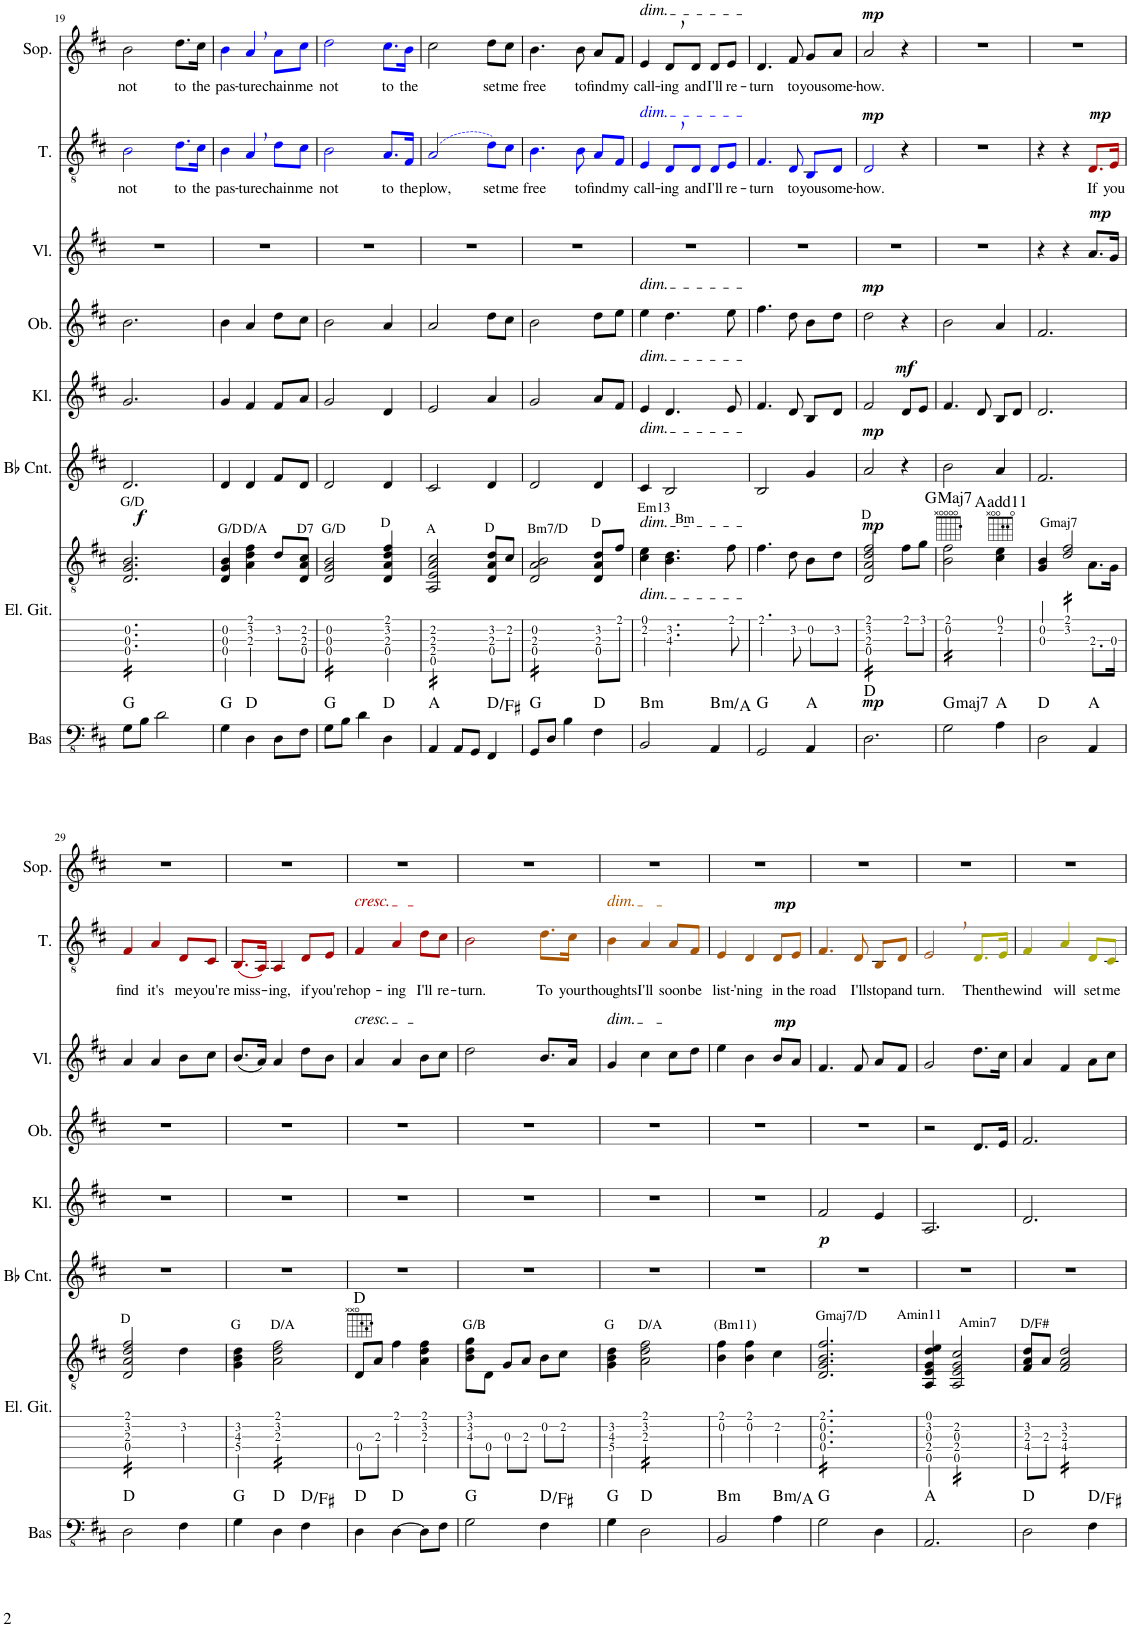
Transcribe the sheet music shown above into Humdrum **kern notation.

**kern	**dynam	**harte	**kern	**kern	**dynam	**harte	**kern	**dynam	**kern	**dynam	**kern	**dynam	**kern	**dynam	**kern	**text	**dynam	**kern	**text	**dynam
*part8	*part8	*part8	*part7	*part7	*part7	*part7	*part6	*part6	*part5	*part5	*part4	*part4	*part3	*part3	*part2	*part2	*part2	*part1	*part1	*part1
*staff9	*staff9	*	*staff8	*staff7	*staff7/8	*	*staff6	*staff6	*staff5	*staff5	*staff4	*staff4	*staff3	*staff3	*staff2	*staff2	*staff2	*staff1	*staff1	*staff1
*I"Bas	*	*	*I"Elektrische gitaar	*	*	*	*I"Cornet in Bb	*	*I"Klarinet	*	*I"Hobo	*	*I"Viool	*	*I"Tenor	*	*	*I"Sopraan	*	*
*I'Bas	*	*	*I'El. Git.	*	*	*	*	*	*I'Kl.	*	*	*	*I'Vl.	*	*I'T.	*	*	*I'Sop.	*	*
!!LO:PB:g=z
*clefFv4	*	*	*	*clefGv2	*	*	*clefG2	*	*clefG2	*	*clefG2	*	*clefG2	*	*clefGv2	*	*	*clefG2	*	*
*	*	*	*	*	*	*	*ITrd1c2	*	*ITrd1c2	*	*	*	*	*	*	*	*	*	*	*
*k[f#c#]	*	*	*k[f#c#]	*k[f#c#]	*	*	*k[f#c#]	*	*k[f#c#]	*	*k[f#c#]	*	*k[f#c#]	*	*k[f#c#]	*	*	*k[f#c#]	*	*
*M3/4	*	*	*M3/4	*M3/4	*	*	*M3/4	*	*M3/4	*	*M3/4	*	*M3/4	*	*M3/4	*	*	*M3/4	*	*
=19	=19	=19	=19	=19	=19	=19	=19	=19	=19	=19	=19	=19	=19	=19	=19	=19	=19	=19	=19	=19
!	!	!	!	!LO:TX:a:t=G/D	!	!	!	!	!	!	!	!	!	!	!	!	!	!	!	!
!	!	!	!	!	!LO:DY:a	!	!	!	!	!	!	!	!	!	!	!LO:LY:b	!	!	!LO:LY:b	!
8GG\L	.	G:maj	2.D\ 2.G\ 2.B\	2.D/ 2.G/ 2.B/	f	.	2.d/	.	2.g/	.	2.b\	.	2.r	.	2Bi\	not	.	2b\	not	.
8BB\J	.	.	.	.	.	.	.	.	.	.	.	.	.	.	.	.	.	.	.	.
2D\	.	.	.	.	.	.	.	.	.	.	.	.	.	.	.	.	.	.	.	.
!	!	!	!	!	!	!	!	!	!	!	!	!	!	!	!	!LO:LY:b	!	!	!LO:LY:b	!
.	.	.	.	.	.	.	.	.	.	.	.	.	.	.	8.di\L	to	.	8.dd\L	to	.
!	!	!	!	!	!	!	!	!	!	!	!	!	!	!	!	!LO:LY:b	!	!	!LO:LY:b	!
.	.	.	.	.	.	.	.	.	.	.	.	.	.	.	16c#i\Jk	the	.	16cc#\Jk	the	.
=20	=20	=20	=20	=20	=20	=20	=20	=20	=20	=20	=20	=20	=20	=20	=20	=20	=20	=20	=20	=20
!	!	!	!	!LO:TX:a:t=G/D	!	!	!	!	!	!	!	!	!	!	!	!	!	!	!	!
!	!	!	!	!	!	!	!	!	!	!	!	!	!	!	!	!LO:LY:b	!	!	!LO:LY:b	!
4GG\	.	G:maj	4D\ 4G\ 4B\	4D/ 4G/ 4B/	.	.	4d/	.	4g/	.	4b\	.	2.r	.	4Bi\	pas-	.	4bi\	pas-	.
!	!	!	!	!LO:TX:a:t=D/A	!	!	!	!	!	!	!	!	!	!	!	!	!	!	!	!
!	!	!	!	!	!	!	!	!	!	!	!	!	!	!	!	!LO:LY:b	!	!	!LO:LY:b	!
4DD\	.	D:maj	4A\ 4d\ 4f#\	4A\ 4d\ 4f#\	.	.	4d/	.	4f#/	.	4a/	.	.	.	4A,i/	-ture	.	4a,i/	-ture	.
!	!	!	!	!	!	!	!	!	!	!	!	!	!	!	!	!LO:LY:b	!	!	!LO:LY:b	!
8DD\L	.	.	8d\L	8d/L	.	.	8f#/L	.	8f#/L	.	8dd\L	.	.	.	8di\L	chain	.	8ai\L	chain	.
!	!	!	!	!LO:TX:a:t=D7	!	!	!	!	!	!	!	!	!	!	!	!	!	!	!	!
!	!	!	!	!	!	!	!	!	!	!	!	!	!	!	!	!LO:LY:b	!	!	!LO:LY:b	!
8FF#\J	.	.	8D\ 8A\ 8c#\J	8D/ 8A/ 8c#/J	.	.	8d/J	.	8a/J	.	8cc#\J	.	.	.	8c#i\J	me	.	8cc#i\J	me	.
=21	=21	=21	=21	=21	=21	=21	=21	=21	=21	=21	=21	=21	=21	=21	=21	=21	=21	=21	=21	=21
!	!	!	!	!LO:TX:a:t=G/D	!	!	!	!	!	!	!	!	!	!	!	!	!	!	!	!
!	!	!	!	!	!	!	!	!	!	!	!	!	!	!	!	!LO:LY:b	!	!	!LO:LY:b	!
8GG\L	.	G:maj	2D\ 2G\ 2B\	2D/ 2G/ 2B/	.	.	2d/	.	2g/	.	2b\	.	2.r	.	2Bi\	not	.	2ddi\	not	.
8BB\J	.	.	.	.	.	.	.	.	.	.	.	.	.	.	.	.	.	.	.	.
4D\	.	.	.	.	.	.	.	.	.	.	.	.	.	.	.	.	.	.	.	.
!	!	!	!	!LO:TX:a:t=D	!	!	!	!	!	!	!	!	!	!	!	!	!	!	!	!
!	!	!	!	!	!	!	!	!	!	!	!	!	!	!	!	!LO:LY:b	!	!	!LO:LY:b	!
4DD\	.	D:maj	4D\ 4A\ 4d\ 4f#\	4D/ 4A/ 4d/ 4f#/	.	.	4d/	.	4d/	.	4a/	.	.	.	8.Ai/L	to	.	8.cc#i\L	to	.
!	!	!	!	!	!	!	!	!	!	!	!	!	!	!	!	!LO:LY:b	!	!	!LO:LY:b	!
.	.	.	.	.	.	.	.	.	.	.	.	.	.	.	16F#i/Jk	the	.	16bi\Jk	the	.
=22	=22	=22	=22	=22	=22	=22	=22	=22	=22	=22	=22	=22	=22	=22	=22	=22	=22	=22	=22	=22
!	!	!	!	!LO:TX:a:t=A	!	!	!	!	!	!	!	!	!	!	!	!	!	!	!	!
!	!	!	!	!	!	!	!	!	!	!	!	!	!	!	!	!LO:LY:b	!	!	!	!
4AAA/	.	A:maj	2AA\ 2E\ 2A\ 2c#\	2AA/ 2E/ 2A/ 2c#/	.	.	2c#/	.	2e/	.	2a/	.	2.r	.	(2Ai/	plow,	.	2cc#\	.	.
8AAA/L	.	.	.	.	.	.	.	.	.	.	.	.	.	.	.	.	.	.	.	.
8GGG/J	.	.	.	.	.	.	.	.	.	.	.	.	.	.	.	.	.	.	.	.
!	!	!	!	!LO:TX:a:t=D	!	!	!	!	!	!	!	!	!	!	!	!	!	!	!	!
!	!	!	!	!	!	!	!	!	!	!	!	!	!	!	!	!LO:LY:b	!	!	!LO:LY:b	!
4FFF#/	.	D:maj/3	8D\ 8A\ 8d\L	8D/ 8A/ 8d/L	.	.	4d/	.	4a/	.	8dd\L	.	.	.	8di\L)	set	.	8dd\L	set	.
!	!	!	!	!	!	!	!	!	!	!	!	!	!	!	!	!LO:LY:b	!	!	!LO:LY:b	!
.	.	.	8c#\J	8c#/J	.	.	.	.	.	.	8cc#\J	.	.	.	8c#i\J	me	.	8cc#\J	me	.
=23	=23	=23	=23	=23	=23	=23	=23	=23	=23	=23	=23	=23	=23	=23	=23	=23	=23	=23	=23	=23
!	!	!	!	!LO:TX:a:t=Bm7/D	!	!	!	!	!	!	!	!	!	!	!	!	!	!	!	!
!	!	!	!	!	!	!	!	!	!	!	!	!	!	!	!	!LO:LY:b	!	!	!LO:LY:b	!
8GGG/L	.	G:maj	2D\ 2A\ 2B\	2D/ 2A/ 2B/	.	.	2d/	.	2g/	.	2b\	.	2.r	.	4.Bi\	free	.	4.b\	free	.
8DD/J	.	.	.	.	.	.	.	.	.	.	.	.	.	.	.	.	.	.	.	.
4BB\	.	.	.	.	.	.	.	.	.	.	.	.	.	.	.	.	.	.	.	.
!	!	!	!	!	!	!	!	!	!	!	!	!	!	!	!	!LO:LY:b	!	!	!LO:LY:b	!
.	.	.	.	.	.	.	.	.	.	.	.	.	.	.	8Bi\	to	.	8b\	to	.
!	!	!	!	!LO:TX:a:t=D	!	!	!	!	!	!	!	!	!	!	!	!	!	!	!	!
!	!	!	!	!	!	!	!	!	!	!	!	!	!	!	!	!LO:LY:b	!	!	!LO:LY:b	!
4FF#\	.	D:maj	8D\ 8A\ 8d\L	8D/ 8A/ 8d/L	.	.	4d/	.	8a/L	.	8dd\L	.	.	.	8Ai/L	find	.	8a/L	find	.
!	!	!	!	!	!	!	!	!	!	!	!	!	!	!	!	!LO:LY:b	!	!	!LO:LY:b	!
.	.	.	8f#\J	8f#/J	.	.	.	.	8f#/J	.	8ee\J	.	.	.	8F#i/J	my	.	8f#/J	my	.
=24	=24	=24	=24	=24	=24	=24	=24	=24	=24	=24	=24	=24	=24	=24	=24	=24	=24	=24	=24	=24
!	!	!	!	!	!	!	!	!	!	!	!	!	!	!	!	!	!	!LO:TX:a:i:t=dim.	!	!
!	!	!	!	!	!	!	!	!	!	!	!	!	!	!	!LO:TX:a:i:color=#0000FF:t=dim.	!	!	!	!	!
!	!	!	!	!	!	!	!	!	!	!	!LO:TX:a:i:t=dim.	!	!	!	!	!	!	!	!	!
!	!	!	!	!	!	!	!	!	!LO:TX:a:i:t=dim.	!	!	!	!	!	!	!	!	!	!	!
!	!	!	!	!	!	!	!LO:TX:a:i:t=dim.	!	!	!	!	!	!	!	!	!	!	!	!	!
!	!	!	!	!LO:TX:a:t=Em13	!	!	!	!	!	!	!	!	!	!	!	!	!	!	!	!
!	!	!	!	!LO:TX:a:i:t=dim.	!	!	!	!	!	!	!	!	!	!	!	!	!	!	!	!
!	!	!	!LO:TX:a:i:t=dim.	!	!	!	!	!	!	!	!	!	!	!	!	!	!	!	!	!
!	!	!LO:H:kt=m	!	!	!	!	!	!	!	!	!	!	!	!	!	!LO:LY:b	!	!	!LO:LY:b	!
2BBB/	.	B:min	4c#\ 4e\	4c#\ 4e\	.	.	4c#/	.	4e/	.	4ee\	.	2.r	.	4Ei/	call-	.	4e/	call-	.
!	!	!	!	!LO:TX:a:t=Bm	!	!	!	!	!	!	!	!	!	!	!	!	!	!	!	!
!	!	!	!	!	!	!	!	!	!	!	!	!	!	!	!	!LO:LY:b	!	!	!LO:LY:b	!
.	.	.	4.B\ 4.d\	4.B\ 4.d\	.	.	2B/	.	4.d/	.	4.dd\	.	.	.	8D,i/L	-ing	.	8d,/L	-ing	.
!	!	!	!	!	!	!	!	!	!	!	!	!	!	!	!	!LO:LY:b	!	!	!LO:LY:b	!
.	.	.	.	.	.	.	.	.	.	.	.	.	.	.	8Di/J	and	.	8d/J	and	.
!	!	!LO:H:kt=m	!	!	!	!	!	!	!	!	!	!	!	!	!	!LO:LY:b	!	!	!LO:LY:b	!
4AAA/	.	B:min/b7	.	.	.	.	.	.	.	.	.	.	.	.	8Di/L	I'll	.	8d/L	I'll	.
!	!	!	!	!	!	!	!	!	!	!	!	!	!	!	!	!LO:LY:b	!	!	!LO:LY:b	!
.	.	.	8f#\	8f#\	.	.	.	.	8e/	.	8ee\	.	.	.	8Ei/J	re-	.	8e/J	re-	.
=25	=25	=25	=25	=25	=25	=25	=25	=25	=25	=25	=25	=25	=25	=25	=25	=25	=25	=25	=25	=25
!	!	!	!	!	!	!	!	!	!	!	!	!	!	!	!	!LO:LY:b	!	!	!LO:LY:b	!
2GGG/	.	G:maj	4.f#\	4.f#\	.	.	2B/	.	4.f#/	.	4.ff#\	.	2.r	.	4.F#i/	-turn	.	4.d/	-turn	.
!	!	!	!	!	!	!	!	!	!	!	!	!	!	!	!	!LO:LY:b	!	!	!LO:LY:b	!
.	.	.	8d\	8d\	.	.	.	.	8d/	.	8dd\	.	.	.	8Di/	to	.	8f#/	to	.
!	!	!	!	!	!	!	!	!	!	!	!	!	!	!	!	!LO:LY:b	!	!	!LO:LY:b	!
4AAA/	.	A:maj	8B\L	8B\L	.	.	4g/	.	8B/L	.	8b\L	.	.	.	8BBi/L	you	.	8g/L	you	.
!	!	!	!	!	!	!	!	!	!	!	!	!	!	!	!	!LO:LY:b	!	!	!LO:LY:b	!
.	.	.	8d\J	8d\J	.	.	.	.	8d/J	.	8dd\J	.	.	.	8Di/J	some-	.	8a/J	some-	.
=26	=26	=26	=26	=26	=26	=26	=26	=26	=26	=26	=26	=26	=26	=26	=26	=26	=26	=26	=26	=26
!	!	!	!	!LO:TX:a:t=D	!	!	!	!	!	!	!	!	!	!	!	!	!	!	!	!
!	!LO:DY:a	!	!	!	!LO:DY:a	!	!	!LO:DY:a	!	!	!	!LO:DY:a	!	!	!	!LO:LY:b	!LO:DY:a	!	!LO:LY:b	!LO:DY:a
2.DD\	mp	D:maj	2D\ 2A\ 2d\ 2f#\	2D/ 2A/ 2d/ 2f#/	mp	.	2a/	mp	2f#/	.	2dd\	mp	2.r	.	2Di/	-how.	mp	2a/	-how.	mp
!	!	!	!	!	!	!	!	!	!	!LO:DY:a	!	!	!	!	!	!	!	!	!	!
.	.	.	8f#\L	8f#\L	.	.	4r	.	8d/L	mf	4r	.	.	.	4r	.	.	4r	.	.
.	.	.	8g\J	8g\J	.	.	.	.	8e/J	.	.	.	.	.	.	.	.	.	.	.
=27	=27	=27	=27	=27	=27	=27	=27	=27	=27	=27	=27	=27	=27	=27	=27	=27	=27	=27	=27	=27
!	!	!LO:H:kt=maj7	!	!	!	!LO:H:kt=Maj7	!	!	!	!	!	!	!	!	!	!	!	!	!	!
2GG\	.	G:maj7	2B\ 2f#\	2B\ 2f#\	.	G:maj7	2b\	.	4.f#/	.	2b\	.	2.r	.	2.r	.	.	2.r	.	.
.	.	.	.	.	.	.	.	.	8d/	.	.	.	.	.	.	.	.	.	.	.
4AA\	.	A:maj	4c#\ 4e\	4c#\ 4e\	.	A:maj(11)	4a/	.	8B/L	.	4a/	.	.	.	.	.	.	.	.	.
.	.	.	.	.	.	.	.	.	8d/J	.	.	.	.	.	.	.	.	.	.	.
=28	=28	=28	=28	=28	=28	=28	=28	=28	=28	=28	=28	=28	=28	=28	=28	=28	=28	=28	=28	=28
*	*	*	*^	*^	*	*	*	*	*	*	*	*	*	*	*	*	*	*	*	*
!	!	!	!	!	!LO:TX:a:t=Gmaj7	!	!	!	!	!	!	!	!	!	!	!	!	!	!	!	!	!
2DD\	.	D:maj	4G/ 4B/	2ryy	4G/ 4B/	2ryy	.	.	2.f#/	.	2.d/	.	2.f#/	.	4r	.	4r	.	.	2.r	.	.
.	.	.	2d/ 2f#/	.	2d/ 2f#/	.	.	.	.	.	.	.	.	.	4r	.	4r	.	.	.	.	.
!	!	!	!	!	!	!	!	!	!	!	!	!	!	!	!	!LO:DY:a	!	!LO:LY:b	!LO:DY:a	!	!	!
4AAA/	.	A:maj	.	8.A\L	.	8.A\L	.	.	.	.	.	.	.	.	8.a/L	mp	8.Dj/L	If	mp	.	.	.
!	!	!	!	!	!	!	!	!	!	!	!	!	!	!	!	!	!	!LO:LY:b	!	!	!	!
.	.	.	.	16G\Jk	.	16G\Jk	.	.	.	.	.	.	.	.	16g/Jk	.	16Ej/Jk	you	.	.	.	.
!!LO:LB:g=z
=29	=29	=29	=29	=29	=29	=29	=29	=29	=29	=29	=29	=29	=29	=29	=29	=29	=29	=29	=29	=29	=29	=29
!	!	!	!	!	!LO:TX:a:t=D	!	!	!	!	!	!	!	!	!	!	!	!	!	!	!	!	!
!	!	!	!	!	!	!	!	!	!	!	!	!	!	!	!	!	!	!LO:LY:b	!	!	!	!
*	*	*	*v	*v	*	*	*	*	*	*	*	*	*	*	*	*	*	*	*	*	*	*
*	*	*	*	*v	*v	*	*	*	*	*	*	*	*	*	*	*	*	*	*	*	*
2DD\	.	D:maj	2D\ 2A\ 2d\ 2f#\	2D/ 2A/ 2d/ 2f#/	.	.	2.r	.	2.r	.	2.r	.	4a/	.	4F#j/	find	.	2.r	.	.
!	!	!	!	!	!	!	!	!	!	!	!	!	!	!	!	!LO:LY:b	!	!	!	!
.	.	.	.	.	.	.	.	.	.	.	.	.	4a/	.	4Aj/	it's	.	.	.	.
!	!	!	!	!	!	!	!	!	!	!	!	!	!	!	!	!LO:LY:b	!	!	!	!
4FF#\	.	.	4d\	4d\	.	.	.	.	.	.	.	.	8b\L	.	8Dj/L	me	.	.	.	.
!	!	!	!	!	!	!	!	!	!	!	!	!	!	!	!	!LO:LY:b	!	!	!	!
.	.	.	.	.	.	.	.	.	.	.	.	.	8cc#\J	.	8C#j/J	you're	.	.	.	.
=30	=30	=30	=30	=30	=30	=30	=30	=30	=30	=30	=30	=30	=30	=30	=30	=30	=30	=30	=30	=30
!	!	!	!	!LO:TX:a:t=G	!	!	!	!	!	!	!	!	!	!	!	!	!	!	!	!
!	!	!	!	!	!	!	!	!	!	!	!	!	!	!	!	!LO:LY:b	!	!	!	!
4GG\	.	G:maj	4G\ 4B\ 4d\	4G\ 4B\ 4d\	.	.	2.r	.	2.r	.	2.r	.	(8.b/L	.	(8.BBj/L	miss-	.	2.r	.	.
.	.	.	.	.	.	.	.	.	.	.	.	.	16a/Jk)	.	16AAj/Jk)	.	.	.	.	.
!	!	!	!	!LO:TX:a:t=D/A	!	!	!	!	!	!	!	!	!	!	!	!	!	!	!	!
!	!	!	!	!	!	!	!	!	!	!	!	!	!	!	!	!LO:LY:b	!	!	!	!
4DD\	.	D:maj	2A\ 2d\ 2f#\	2A\ 2d\ 2f#\	.	.	.	.	.	.	.	.	4a/	.	4AAj/	-ing,	.	.	.	.
!	!	!	!	!	!	!	!	!	!	!	!	!	!	!	!	!LO:LY:b	!	!	!	!
4FF#\	.	D:maj/3	.	.	.	.	.	.	.	.	.	.	8dd\L	.	8Dj/L	if	.	.	.	.
!	!	!	!	!	!	!	!	!	!	!	!	!	!	!	!	!LO:LY:b	!	!	!	!
.	.	.	.	.	.	.	.	.	.	.	.	.	8b\J	.	8Ej/J	you're	.	.	.	.
=31	=31	=31	=31	=31	=31	=31	=31	=31	=31	=31	=31	=31	=31	=31	=31	=31	=31	=31	=31	=31
!	!	!	!	!	!	!	!	!	!	!	!	!	!	!	!LO:TX:a:i:color=#AA0000:t=cresc.	!	!	!	!	!
!	!	!	!	!	!	!	!	!	!	!	!	!	!LO:TX:a:i:t=cresc.	!	!	!	!	!	!	!
!	!	!	!	!	!	!	!	!	!	!	!	!	!	!	!	!LO:LY:b	!	!	!	!
4DD\	.	D:maj	8D\L	8D/L	.	D:maj	2.r	.	2.r	.	2.r	.	4a/	.	4F#j/	hop-	.	2.r	.	.
.	.	.	8A\J	8A/J	.	.	.	.	.	.	.	.	.	.	.	.	.	.	.	.
!	!	!	!	!	!	!	!	!	!	!	!	!	!	!	!	!LO:LY:b	!	!	!	!
[4DD\	.	D:maj	4f#\	4f#\	.	.	.	.	.	.	.	.	4a/	.	4Aj/	-ing	.	.	.	.
!	!	!	!	!	!	!	!	!	!	!	!	!	!	!	!	!LO:LY:b	!	!	!	!
8DD\L]	.	.	4A\ 4d\ 4f#\	4A\ 4d\ 4f#\	.	.	.	.	.	.	.	.	8b\L	.	8dj\L	I'll	.	.	.	.
!	!	!	!	!	!	!	!	!	!	!	!	!	!	!	!	!LO:LY:b	!	!	!	!
8FF#\J	.	.	.	.	.	.	.	.	.	.	.	.	8cc#\J	.	8c#j\J	re-	.	.	.	.
=32	=32	=32	=32	=32	=32	=32	=32	=32	=32	=32	=32	=32	=32	=32	=32	=32	=32	=32	=32	=32
!	!	!	!	!LO:TX:a:t=G/B	!	!	!	!	!	!	!	!	!	!	!	!	!	!	!	!
!	!	!	!	!	!	!	!	!	!	!	!	!	!	!	!	!LO:LY:b	!	!	!	!
2GG\	.	G:maj	8B\ 8d\ 8g\L	8B\ 8d\ 8g\L	.	.	2.r	.	2.r	.	2.r	.	2dd\	.	2Bj\	-turn.	.	2.r	.	.
.	.	.	8D\J	8D\J	.	.	.	.	.	.	.	.	.	.	.	.	.	.	.	.
.	.	.	8G\L	8G/L	.	.	.	.	.	.	.	.	.	.	.	.	.	.	.	.
.	.	.	8A\J	8A/J	.	.	.	.	.	.	.	.	.	.	.	.	.	.	.	.
!	!	!	!	!	!	!	!	!	!	!	!	!	!	!	!	!LO:LY:b	!	!	!	!
4FF#\	.	D:maj/3	8B\L	8B\L	.	.	.	.	.	.	.	.	8.b/L	.	8.dZ\L	To	.	.	.	.
.	.	.	8c#\J	8c#\J	.	.	.	.	.	.	.	.	.	.	.	.	.	.	.	.
!	!	!	!	!	!	!	!	!	!	!	!	!	!	!	!	!LO:LY:b	!	!	!	!
.	.	.	.	.	.	.	.	.	.	.	.	.	16a/Jk	.	16c#Z\Jk	your	.	.	.	.
=33	=33	=33	=33	=33	=33	=33	=33	=33	=33	=33	=33	=33	=33	=33	=33	=33	=33	=33	=33	=33
!	!	!	!	!	!	!	!	!	!	!	!	!	!	!	!LO:TX:a:i:color=#AA5500:t=dim.	!	!	!	!	!
!	!	!	!	!	!	!	!	!	!	!	!	!	!LO:TX:a:i:t=dim.	!	!	!	!	!	!	!
!	!	!	!	!LO:TX:a:t=G	!	!	!	!	!	!	!	!	!	!	!	!	!	!	!	!
!	!	!	!	!	!	!	!	!	!	!	!	!	!	!	!	!LO:LY:b	!	!	!	!
4GG\	.	G:maj	4G\ 4B\ 4d\	4G\ 4B\ 4d\	.	.	2.r	.	2.r	.	2.r	.	4g/	.	4BZ\	thoughts	.	2.r	.	.
!	!	!	!	!LO:TX:a:t=D/A	!	!	!	!	!	!	!	!	!	!	!	!	!	!	!	!
!	!	!	!	!	!	!	!	!	!	!	!	!	!	!	!	!LO:LY:b	!	!	!	!
2DD\	.	D:maj	2A\ 2d\ 2f#\	2A\ 2d\ 2f#\	.	.	.	.	.	.	.	.	4cc#\	.	4AZ/	I'll	.	.	.	.
!	!	!	!	!	!	!	!	!	!	!	!	!	!	!	!	!LO:LY:b	!	!	!	!
.	.	.	.	.	.	.	.	.	.	.	.	.	8cc#\L	.	8AZ/L	soon	.	.	.	.
!	!	!	!	!	!	!	!	!	!	!	!	!	!	!	!	!LO:LY:b	!	!	!	!
.	.	.	.	.	.	.	.	.	.	.	.	.	8dd\J	.	8F#Z/J	be	.	.	.	.
=34	=34	=34	=34	=34	=34	=34	=34	=34	=34	=34	=34	=34	=34	=34	=34	=34	=34	=34	=34	=34
!	!	!	!	!LO:TX:a:t=(Bm11)	!	!	!	!	!	!	!	!	!	!	!	!	!	!	!	!
!	!	!LO:H:kt=m	!	!	!	!	!	!	!	!	!	!	!	!	!	!LO:LY:b	!	!	!	!
2BBB/	.	B:min	4B\ 4f#\	4B\ 4f#\	.	.	2.r	.	2.r	.	2.r	.	4ee\	.	4EZ/	list-	.	2.r	.	.
!	!	!	!	!	!	!	!	!	!	!	!	!	!	!	!	!LO:LY:b	!	!	!	!
.	.	.	4B\ 4f#\	4B\ 4f#\	.	.	.	.	.	.	.	.	4b\	.	4DZ/	-'ning	.	.	.	.
!	!	!LO:H:kt=m	!	!	!	!	!	!	!	!	!	!	!	!LO:DY:a	!	!LO:LY:b	!LO:DY:a	!	!	!
4AA\	.	B:min/b7	4c#\	4c#\	.	.	.	.	.	.	.	.	8b/L	mp	8DZ/L	in	mp	.	.	.
!	!	!	!	!	!	!	!	!	!	!	!	!	!	!	!	!LO:LY:b	!	!	!	!
.	.	.	.	.	.	.	.	.	.	.	.	.	8a/J	.	8EZ/J	the	.	.	.	.
=35	=35	=35	=35	=35	=35	=35	=35	=35	=35	=35	=35	=35	=35	=35	=35	=35	=35	=35	=35	=35
!	!	!	!	!LO:TX:a:t=Gmaj7/D	!	!	!	!	!	!	!	!	!	!	!	!	!	!	!	!
!	!	!	!	!	!	!	!	!	!	!LO:DY:b	!	!	!	!	!	!LO:LY:b	!	!	!	!
2GG\	.	G:maj	2.D\ 2.G\ 2.B\ 2.f#\	2.D/ 2.G/ 2.B/ 2.f#/	.	.	2.r	.	2f#/	p	2.r	.	4.f#/	.	4.F#Z/	road	.	2.r	.	.
!	!	!	!	!	!	!	!	!	!	!	!	!	!	!	!	!LO:LY:b	!	!	!	!
.	.	.	.	.	.	.	.	.	.	.	.	.	8f#/	.	8DZ/	I'll	.	.	.	.
!	!	!	!	!	!	!	!	!	!	!	!	!	!	!	!	!LO:LY:b	!	!	!	!
4DD\	.	.	.	.	.	.	.	.	4e/	.	.	.	8a/L	.	8BBZ/L	stop	.	.	.	.
!	!	!	!	!	!	!	!	!	!	!	!	!	!	!	!	!LO:LY:b	!	!	!	!
.	.	.	.	.	.	.	.	.	.	.	.	.	8f#/J	.	8DZ/J	and	.	.	.	.
=36	=36	=36	=36	=36	=36	=36	=36	=36	=36	=36	=36	=36	=36	=36	=36	=36	=36	=36	=36	=36
!	!	!	!	!LO:TX:a:t=Amin11	!	!	!	!	!	!	!	!	!	!	!	!	!	!	!	!
!	!	!	!	!	!	!	!	!	!	!	!	!	!	!	!	!LO:LY:b	!	!	!	!
2.AAA/	.	A:maj	4AA\ 4E\ 4G\ 4d\ 4e\	4AA/ 4E/ 4G/ 4d/ 4e/	.	.	2.r	.	2.A/	.	2r	.	2g/	.	2E,Z/	turn.	.	2.r	.	.
!	!	!	!	!LO:TX:a:t=Amin7	!	!	!	!	!	!	!	!	!	!	!	!	!	!	!	!
.	.	.	2AA\ 2E\ 2G\ 2c#\	2AA/ 2E/ 2G/ 2c#/	.	.	.	.	.	.	.	.	.	.	.	.	.	.	.	.
!	!	!	!	!	!	!	!	!	!	!	!	!	!	!	!	!LO:LY:b	!	!	!	!
.	.	.	.	.	.	.	.	.	.	.	8.d/L	.	8.dd\L	.	8.DV/L	Then	.	.	.	.
!	!	!	!	!	!	!	!	!	!	!	!	!	!	!	!	!LO:LY:b	!	!	!	!
.	.	.	.	.	.	.	.	.	.	.	16e/Jk	.	16cc#\Jk	.	16EV/Jk	the	.	.	.	.
=37	=37	=37	=37	=37	=37	=37	=37	=37	=37	=37	=37	=37	=37	=37	=37	=37	=37	=37	=37	=37
!	!	!	!	!LO:TX:a:t=D/F#	!	!	!	!	!	!	!	!	!	!	!	!	!	!	!	!
!	!	!	!	!	!	!	!	!	!	!	!	!	!	!	!	!LO:LY:b	!	!	!	!
2DD\	.	D:maj	8F#\ 8A\ 8d\L	8F#/ 8A/ 8d/L	.	.	2.r	.	2.d/	.	2.f#/	.	4a/	.	4F#V/	wind	.	2.r	.	.
.	.	.	8A\J	8A/J	.	.	.	.	.	.	.	.	.	.	.	.	.	.	.	.
!	!	!	!	!	!	!	!	!	!	!	!	!	!	!	!	!LO:LY:b	!	!	!	!
.	.	.	2F#\ 2A\ 2d\	2F#/ 2A/ 2d/	.	.	.	.	.	.	.	.	4f#/	.	4AV/	will	.	.	.	.
!	!	!	!	!	!	!	!	!	!	!	!	!	!	!	!	!LO:LY:b	!	!	!	!
4FF#\	.	D:maj/3	.	.	.	.	.	.	.	.	.	.	8a\L	.	8DV/L	set	.	.	.	.
!	!	!	!	!	!	!	!	!	!	!	!	!	!	!	!	!LO:LY:b	!	!	!	!
.	.	.	.	.	.	.	.	.	.	.	.	.	8cc#\J	.	8C#V/J	me	.	.	.	.
=	=	=	=	=	=	=	=	=	=	=	=	=	=	=	=	=	=	=	=	=
*-	*-	*-	*-	*-	*-	*-	*-	*-	*-	*-	*-	*-	*-	*-	*-	*-	*-	*-	*-	*-
